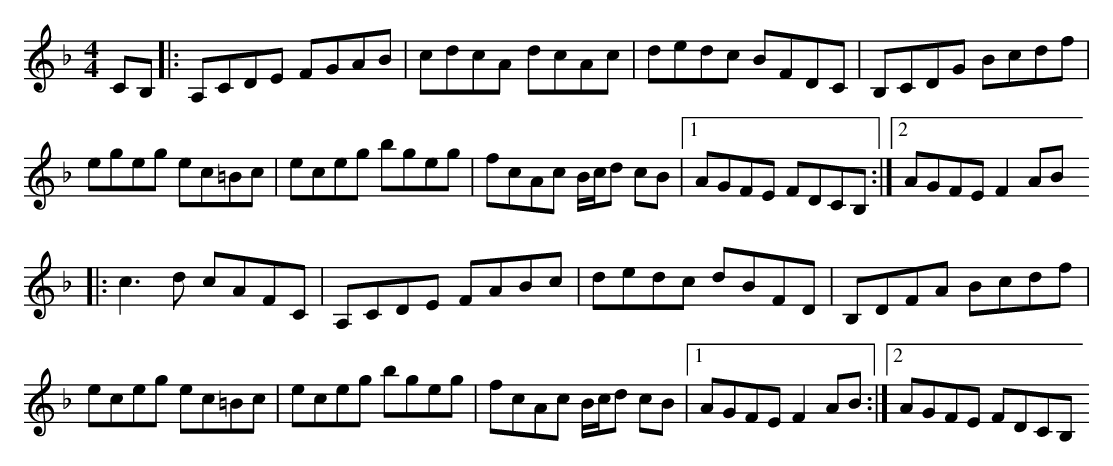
X:1
M:4/4
K:F
CB, |: A,CDE FGAB | cdcA dcAc | dedc BFDC | B,CDG Bcdf |
 egeg ec=Bc | eceg bgeg | fcAc B/c/d cB |1 AGFE FDCB, :|2 AGFE F2 AB
|: c3 d cAFC | A,CDE FABc | dedc dBFD | B,DFA Bcdf |
 eceg ec=Bc | eceg bgeg | fcAc B/c/d cB |1 AGFE F2 AB :|2 AGFE FDCB,
